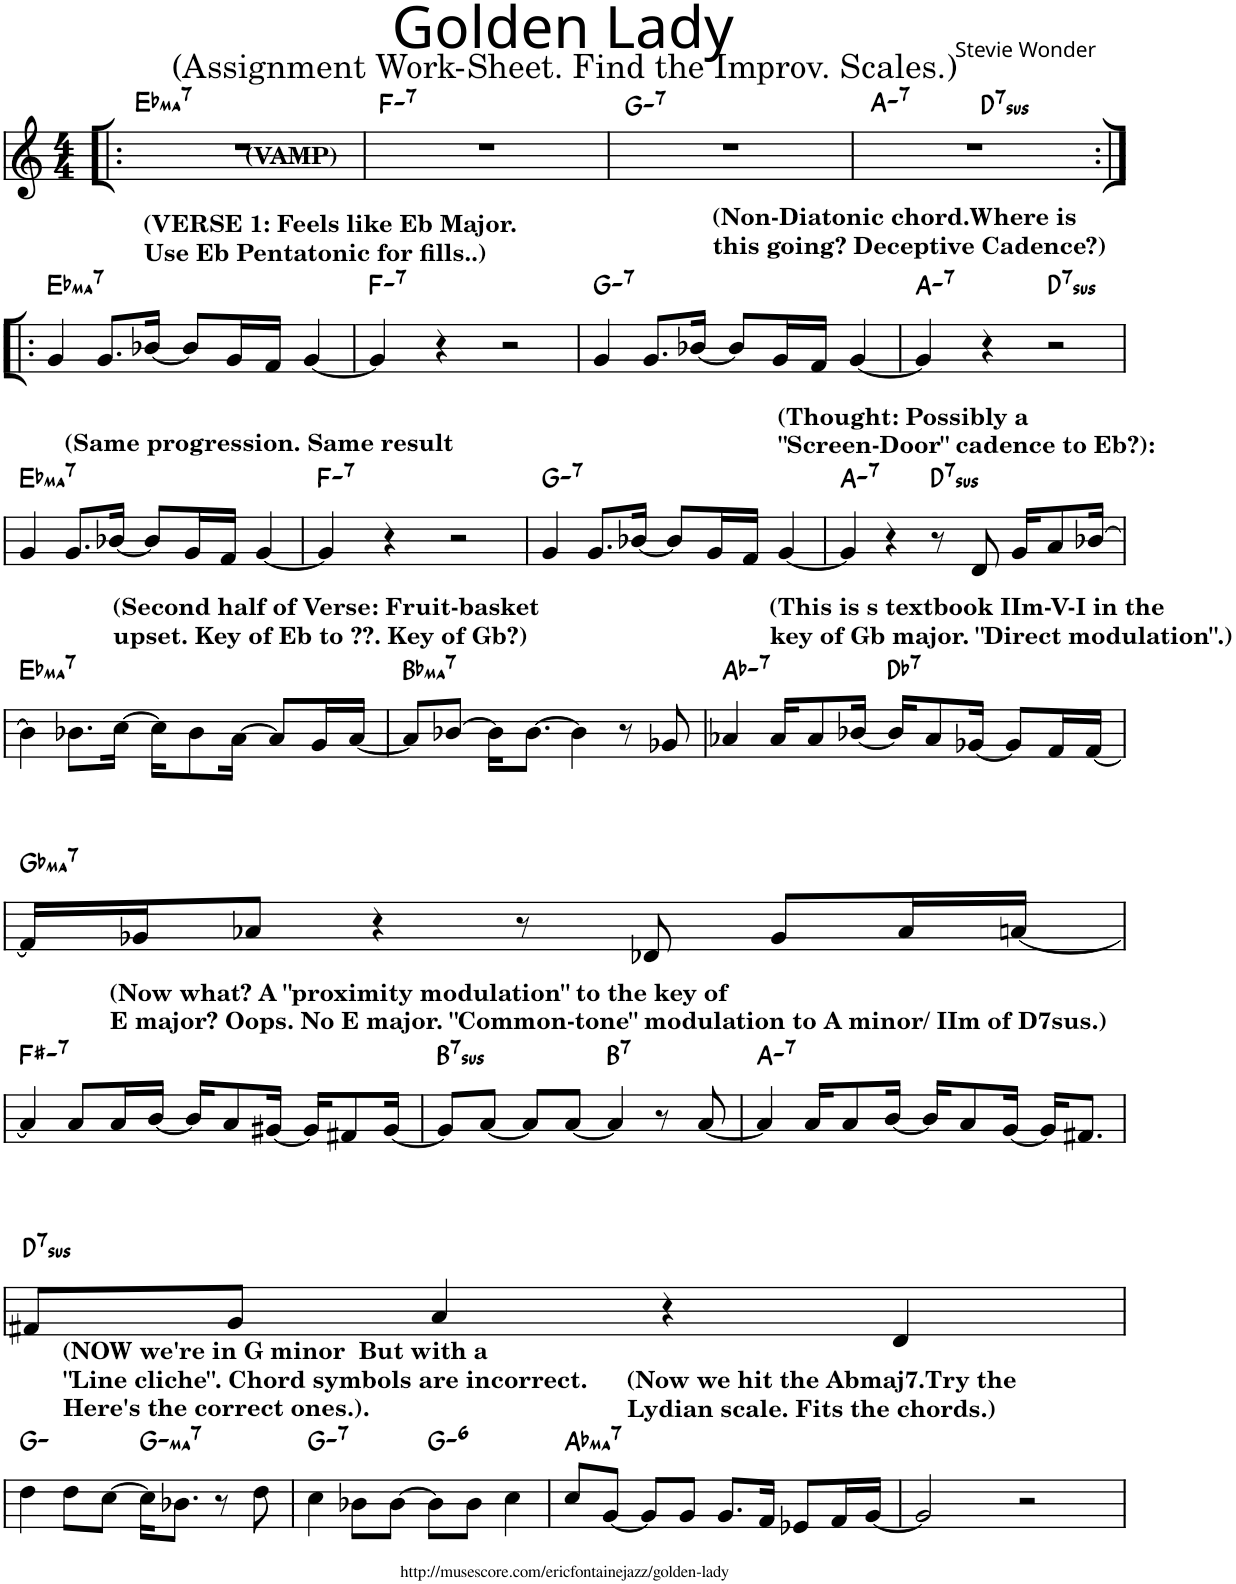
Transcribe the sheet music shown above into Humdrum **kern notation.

**kern	**harte
*part1	*part1
*staff1	*
*I"Piano	*
*I'Pno	*
*clefG2	*
*k[]	*
*M4/4	*
=1!|:	=1!|:
!LO:TX:a:B:t=(VAMP)	!LO:H:kt=ma7
1r	Eb:maj7
=2	=2
!	!LO:H:kt=7
1r	F:min7
=3	=3
!	!LO:H:kt=7
1r	G:min7
=4	=4
!	!LO:H:kt=7
*^	*
1r	2ryy	A:min7
!	!	!LO:H:kt=7sus
.	2ryy	D:sus4(7)
!!LO:LB:g=z	!!
=5:|!|:	=5:|!|:	=5:|!|:
!	!	!LO:H:kt=ma7
*v	*v	*
4g/	Eb:maj7
8.g/L	.
!LO:TX:a:B:t=(VERSE 1&colon; Feels like Eb Major.	!
!LO:TX:a:t=Use Eb Pentatonic for fills..)	!
[16b-X/Jk	.
8b-/L]	.
16g/L	.
16f/JJ	.
[4g/	.
=6	=6
!	!LO:H:kt=7
4g/]	F:min7
4r	.
2r	.
=7	=7
!	!LO:H:kt=7
4g/	G:min7
8.g/L	.
[16b-X/Jk	.
8b-/L]	.
16g/L	.
16f/JJ	.
[4g/	.
=8	=8
!LO:TX:a:B:t=(Non-Diatonic chord.Where is	!
!LO:TX:a:t=this going? Deceptive Cadence?)	!LO:H:kt=7
4g/]	A:min7
4r	.
!	!LO:H:kt=7sus
2r	D:sus4(7)
!!LO:LB:g=z
=9	=9
!	!LO:H:kt=ma7
4g/	Eb:maj7
!LO:TX:a:B:t=(Same progression. Same result	!
8.g/L	.
[16b-X/Jk	.
8b-/L]	.
16g/L	.
16f/JJ	.
[4g/	.
=10	=10
!	!LO:H:kt=7
4g/]	F:min7
4r	.
2r	.
=11	=11
!	!LO:H:kt=7
4g/	G:min7
8.g/L	.
[16b-X/Jk	.
8b-/L]	.
16g/L	.
16f/JJ	.
!LO:TX:a:B:t=(Thought&colon; Possibly a	!
!LO:TX:a:t="Screen-Door" cadence to Eb?)&colon;	!
[4g/	.
=12	=12
!	!LO:H:kt=7
4g/]	A:min7
4r	.
!	!LO:H:kt=7sus
8r	D:sus4(7)
8d/	.
16g/KL	.
8a/	.
[16b-X/Jk	.
!!LO:LB:g=z
=13	=13
!	!LO:H:kt=ma7
4b-\]	Eb:maj7
8.b-X\L	.
!LO:TX:a:B:t=(Second half of Verse&colon; Fruit-basket	!
!LO:TX:a:t=upset. Key of Eb to ??. Key of Gb?)	!
[16cc\Jk	.
16cc\KL]	.
8b-\	.
[16a\Jk	.
8a/L]	.
16g/L	.
[16a/JJ	.
=14	=14
!	!LO:H:kt=ma7
8a/L]	Bb:maj7
[8b-X/J	.
16b-\KL]	.
[8.b-\J	.
4b-\]	.
8r	.
8g-X/	.
=15	=15
!	!LO:H:kt=7
4a-X/	Ab:min7
!LO:TX:a:B:t=(This is s textbook IIm-V-I in the	!
!LO:TX:a:t=key of Gb major. "Direct modulation".)	!
16a-/KL	.
8a-/	.
[16b-X/Jk	.
!	!LO:H:kt=7
16b-/KL]	Db:7
8a-/	.
[16g-X/Jk	.
8g-/L]	.
16f/L	.
[16f/JJ	.
!!LO:LB:g=z
=16	=16
!	!LO:H:kt=ma7
16f/LL]	Gb:maj7
16g-X/J	.
8a-X/J	.
4r	.
8r	.
8d-X/	.
8g-/L	.
16a-/L	.
[16an/JJ	.
!!LO:LB:g=z
=17	=17
!	!LO:H:kt=7
4a/]	F#:min7
8a/L	.
!LO:TX:a:B:t=(Now what? A "proximity modulation" to the key of	!
!LO:TX:a:t=E major? Oops. No E major. "Common-tone" modulation to A minor/ IIm of D7sus.)	!
16a/L	.
[16b/JJ	.
16b/KL]	.
8a/	.
[16g#X/Jk	.
16g#/KL]	.
8f#X/	.
[16g#/Jk	.
=18	=18
!	!LO:H:kt=7sus
8g#/L]	B:sus4(7)
[8a/J	.
8a/L]	.
[8a/J	.
!	!LO:H:kt=7
4a/]	B:7
8r	.
[8a/	.
=19	=19
!	!LO:H:kt=7
4a/]	A:min7
16a/KL	.
8a/	.
[16b/Jk	.
16b/KL]	.
8a/	.
[16g/Jk	.
16g/KL]	.
8.f#X/J	.
!!LO:LB:g=z
=20	=20
!	!LO:H:kt=7sus
8f#X/L	D:sus4(7)
8g/J	.
4a/	.
4r	.
4d/	.
!!LO:LB:g=z
=21	=21
4dd\	G:min
!LO:TX:a:B:t=(NOW we're in G minor  But with a	!
!LO:TX:a:t="Line cliche". Chord symbols are incorrect.	!
!LO:TX:a:t=Here's the correct ones.).	!
8dd\L	.
[8cc\J	.
!	!LO:H:kt=ma7
16cc\KL]	G:minmaj7
8.b-X\J	.
8r	.
8dd\	.
=22	=22
!	!LO:H:kt=7
4cc\	G:min7
8b-X\L	.
[8b-\J	.
!	!LO:H:kt=6
8b-\L]	G:min6
8b-\J	.
4cc\	.
=23	=23
!LO:TX:a:B:t=(Now we hit the Abmaj7.Try the	!
!LO:TX:a:t=Lydian scale. Fits the chords.)	!LO:H:kt=ma7
8cc/L	Ab:maj7
[8g/J	.
8g/L]	.
8g/J	.
8.g/L	.
16f/Jk	.
8e-X/L	.
16f/L	.
[16g/JJ	.
=24	=24
2g/]	.
2r	.
=	=
*-	*-
